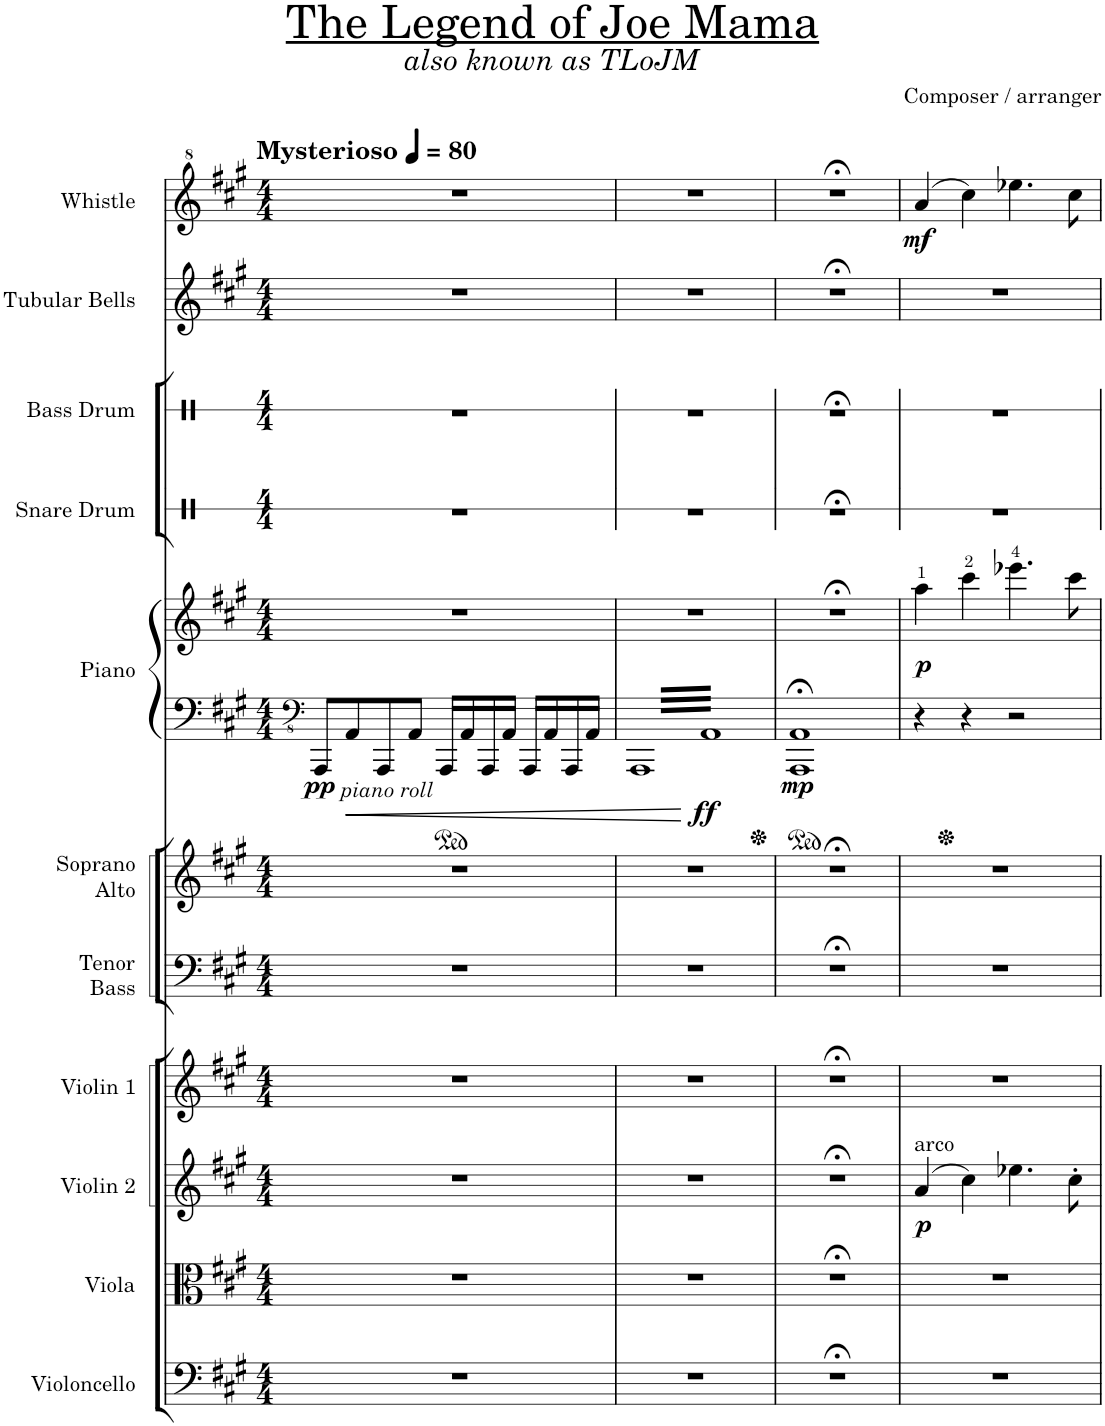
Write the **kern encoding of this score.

**kern	**kern	**kern	**dynam	**kern	**kern	**kern	**kern	**kern	**dynam	**kern	**kern	**kern	**kern	**dynam
*part11	*part10	*part9	*part9	*part8	*part7	*part6	*part5	*part5	*part5	*part4	*part3	*part2	*part1	*part1
*staff12	*staff11	*staff10	*staff10	*staff9	*staff8	*staff7	*staff6	*staff5	*staff5/6	*staff4	*staff3	*staff2	*staff1	*staff1
*I"Violoncello	*I"Viola	*I"Violin 2	*	*I"Violin 1	*I"Tenor Bass	*I"Soprano Alto	*I"Piano	*	*	*I"Snare Drum	*I"Bass Drum	*I"Tubular Bells	*I"Whistle	*
*I'Vc.	*I'Vla.	*I'Vln. 2	*	*I'Vln. 1	*I'T. B.	*I'S. A.	*I'Pno.	*	*	*I'SD	*I'BD	*I'Tu. Bl.	*I'Wh.	*
*	*	*	*	*	*	*	*	*	*	*stria1	*stria1	*	*	*
*clefF4	*clefC3	*clefG2	*	*clefG2	*clefF4	*clefG2	*clefFv4	*clefG2	*	*clefX	*clefX	*clefG2	*clefG^2	*
*k[f#c#g#]	*k[f#c#g#]	*k[f#c#g#]	*	*k[f#c#g#]	*k[f#c#g#]	*k[f#c#g#]	*k[f#c#g#]	*k[f#c#g#]	*	*k[]	*k[]	*k[f#c#g#]	*k[f#c#g#]	*
*M4/4	*M4/4	*M4/4	*	*M4/4	*M4/4	*M4/4	*M4/4	*M4/4	*	*M4/4	*M4/4	*M4/4	*M4/4	*
*MM80	*MM80	*MM80	*	*MM80	*MM80	*MM80	*MM80	*MM80	*	*MM80	*MM80	*MM80	*MM80	*
=1	=1	=1	=1	=1	=1	=1	=1	=1	=1	=1	=1	=1	=1	=1
!	!	!	!	!	!	!	!	!	!	!	!	!	!LO:TX:a:B:t=Mysterioso	!
!	!	!	!	!	!	!	!LO:TX:b:i:t=piano roll	!	!	!	!	!	!	!
!	!	!	!	!	!	!	!	!	!LO:DY:b=2	!	!	!	!	!
1r	1r	1r	.	1r	1r	1r	8AAAA/L	1r	pp	1r	1r	1r	1r	.
.	.	.	.	.	.	.	8AAA/	.	.	.	.	.	.	.
.	.	.	.	.	.	.	8AAAA/	.	.	.	.	.	.	.
.	.	.	.	.	.	.	8AAA/J	.	.	.	.	.	.	.
.	.	.	.	.	.	.	16AAAA/LL	.	.	.	.	.	.	.
.	.	.	.	.	.	.	16AAA/	.	.	.	.	.	.	.
.	.	.	.	.	.	.	16AAAA/	.	.	.	.	.	.	.
.	.	.	.	.	.	.	16AAA/JJ	.	.	.	.	.	.	.
.	.	.	.	.	.	.	16AAAA/LL	.	.	.	.	.	.	.
.	.	.	.	.	.	.	16AAA/	.	.	.	.	.	.	.
.	.	.	.	.	.	.	16AAAA/	.	.	.	.	.	.	.
.	.	.	.	.	.	.	16AAA/JJ	.	.	.	.	.	.	.
=2	=2	=2	=2	=2	=2	=2	=2	=2	=2	=2	=2	=2	=2	=2
1r	1r	1r	.	1r	1r	1r	3.AAAA	1r	.	1r	1r	1r	1r	.
!	!	!	!	!	!	!	!	!	!LO:DY:b=2	!	!	!	!	!
.	.	.	.	.	.	.	3.AAA	.	ff	.	.	.	.	.
=3	=3	=3	=3	=3	=3	=3	=3	=3	=3	=3	=3	=3	=3	=3
!	!	!	!	!	!	!	!	!	!LO:DY:b=2	!	!	!	!	!
1r;<	1r;<	1r;<	.	1r;<	1r;<	1r;<	1AAAA;< 1AAA;<	1r;<	mp	1r;<	1r;<	1r;<	1r;<	.
=4	=4	=4	=4	=4	=4	=4	=4	=4	=4	=4	=4	=4	=4	=4
!	!	!LO:TX:a:t=arco	!	!	!	!	!	!	!	!	!	!	!	!
!	!	!	!LO:DY:b	!	!	!	!	!	!LO:DY:b	!	!	!	!	!LO:DY:b
1r	1r	(4a/	p	1r	1r	1r	4r	4aa\	p	1r	1r	1r	(4aa/	mf
.	.	4cc#\)	.	.	.	.	4r	4ccc#\	.	.	.	.	4ccc#\)	.
.	.	4.ee-X\	.	.	.	.	2r	4.eee-X\	.	.	.	.	4.eee-X\	.
.	.	8cc#'\	.	.	.	.	.	8ccc#\	.	.	.	.	8ccc#\	.
=	=	=	=	=	=	=	=	=	=	=	=	=	=	=
*-	*-	*-	*-	*-	*-	*-	*-	*-	*-	*-	*-	*-	*-	*-
